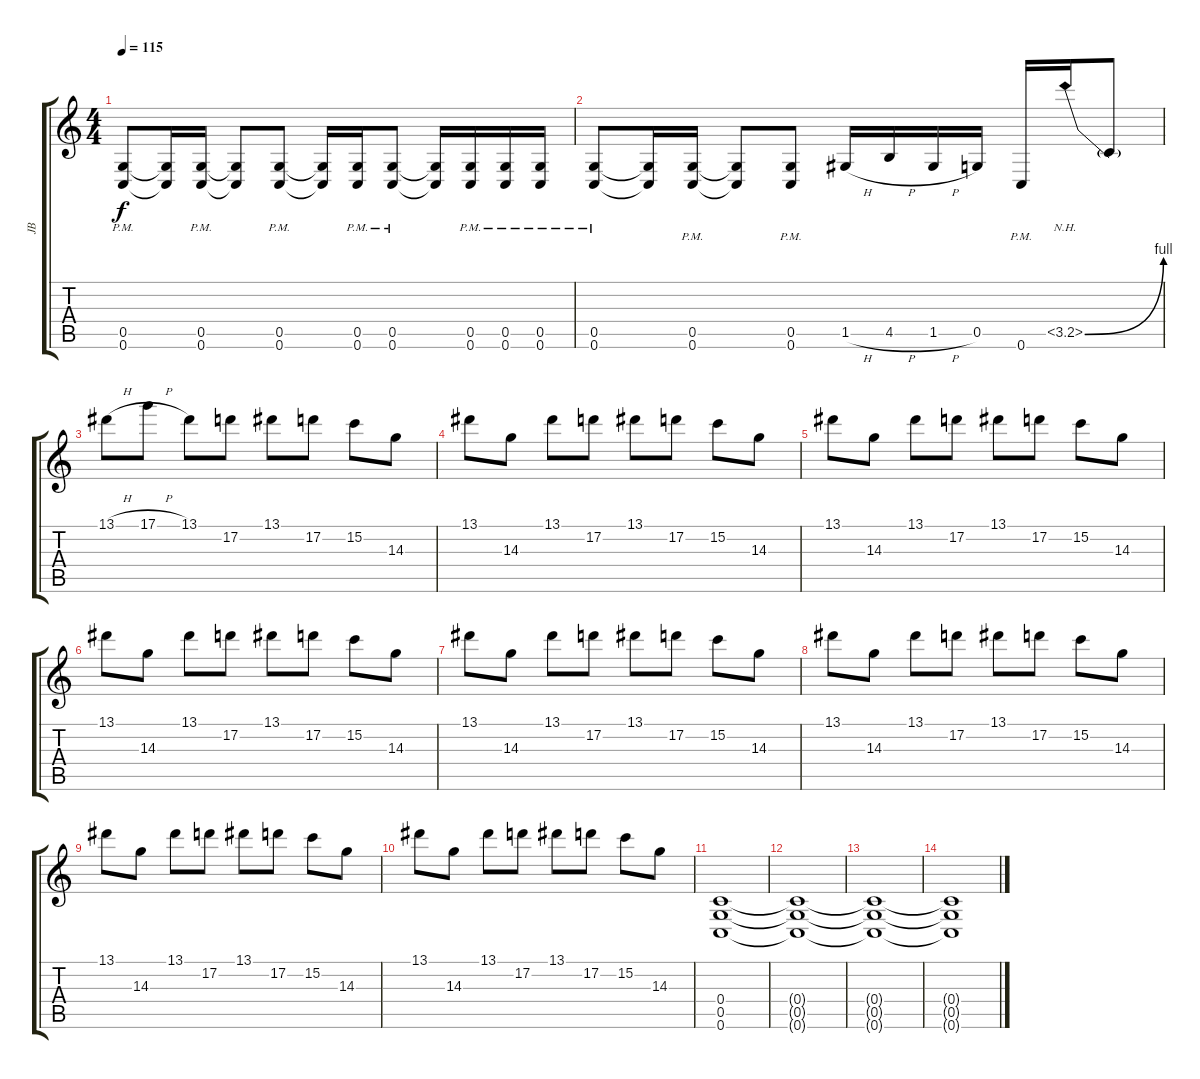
\track ("JB" "JB") {instrument distortionguitar}
\staff {score tabs}
\tuning (D4 A3 F3 C3 G2 C2) {hide}
\ts (4 4)
\tempo 115
\clef g2
\ks c
(0.5{pm} 0.6{pm}).8{dy f} (0.5{t} 0.6{t}).16 (0.5{pm} 0.6{pm}).16 (0.5{t} 0.6{t}).8 (0.5{pm} 0.6{pm}).8 (0.5{t} 0.6{t}).16 (0.5{pm} 0.6{pm}).16 (0.5{pm} 0.6{pm}).8 (0.5{t} 0.6{t}).16 (0.5{pm} 0.6{pm}).16 (0.5{pm} 0.6{pm}).16 (0.5{pm} 0.6{pm}).16 |
(0.5{pm} 0.6{pm}).8 (0.5{t} 0.6{t}).16 (0.5{pm} 0.6{pm}).16 (0.5{t} 0.6{t}).8 (0.5{pm} 0.6{pm}).8 1.5{h}.16 4.5{h}.16 1.5{h}.16 0.5.16 0.6{pm}.16 3.5{be (bend 0 0 60 4) nh}.16 3.5{t}.8 |
13.1{h}.8 17.1{h}.8 13.1.8 17.2.8 13.1.8 17.2.8 15.2.8 14.3.8 |
13.1.8 14.3.8 13.1.8 17.2.8 13.1.8 17.2.8 15.2.8 14.3.8 |
13.1.8 14.3.8 13.1.8 17.2.8 13.1.8 17.2.8 15.2.8 14.3.8 |
13.1.8 14.3.8 13.1.8 17.2.8 13.1.8 17.2.8 15.2.8 14.3.8 |
13.1.8 14.3.8 13.1.8 17.2.8 13.1.8 17.2.8 15.2.8 14.3.8 |
13.1.8 14.3.8 13.1.8 17.2.8 13.1.8 17.2.8 15.2.8 14.3.8 |
13.1.8 14.3.8 13.1.8 17.2.8 13.1.8 17.2.8 15.2.8 14.3.8 |
13.1.8 14.3.8 13.1.8 17.2.8 13.1.8 17.2.8 15.2.8 14.3.8 |
(0.4 0.5 0.6).1 |
(0.4{t} 0.5{t} 0.6{t}).1 |
(0.4{t} 0.5{t} 0.6{t}).1 |
(0.4{t} 0.5{t} 0.6{t}).1
